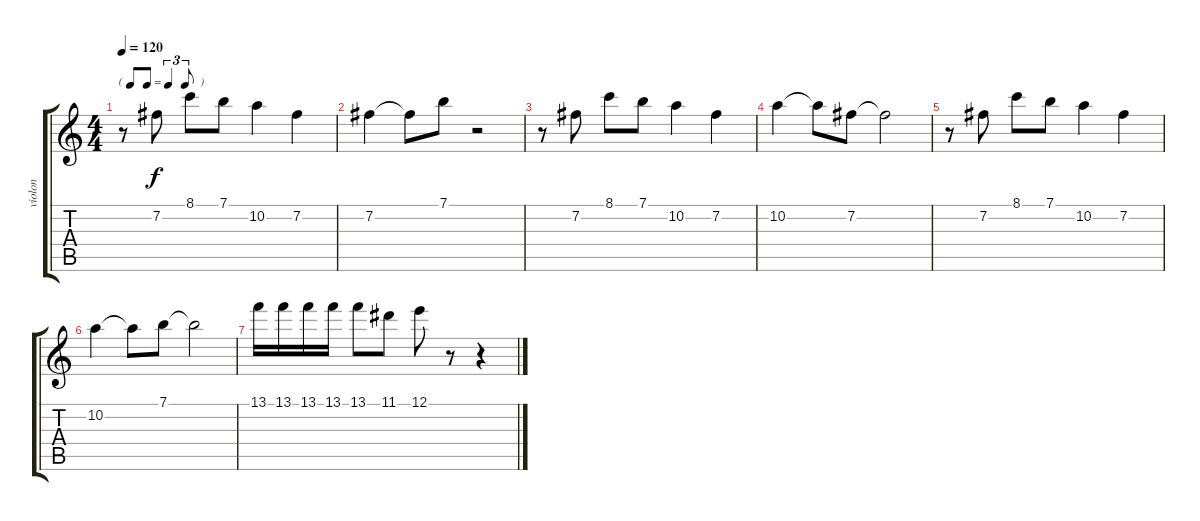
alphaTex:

\track ("violon" "violon") {instrument acousticguitarnylon}
\staff {score tabs}
\tuning (E4 B3 G3 D3 A2 E2) {hide}
\ts (4 4)
\tf triplet8th
\tempo 120
\clef g2
\ks c
r.8{dy f instrument acousticguitarnylon} 7.2.8 8.1.8 7.1.8 10.2.4 7.2.4 |
7.2.4 7.2{t}.8 7.1.8 r.2 |
r.8 7.2.8 8.1.8 7.1.8 10.2.4 7.2.4 |
10.2.4 10.2{t}.8 7.2.8 7.2{t}.2 |
r.8 7.2.8 8.1.8 7.1.8 10.2.4 7.2.4 |
10.2.4 10.2{t}.8 7.1.8 7.1{t}.2 |
13.1.16 13.1.16 13.1.16 13.1.16 13.1.8 11.1.8 12.1.8 r.8 r.4
